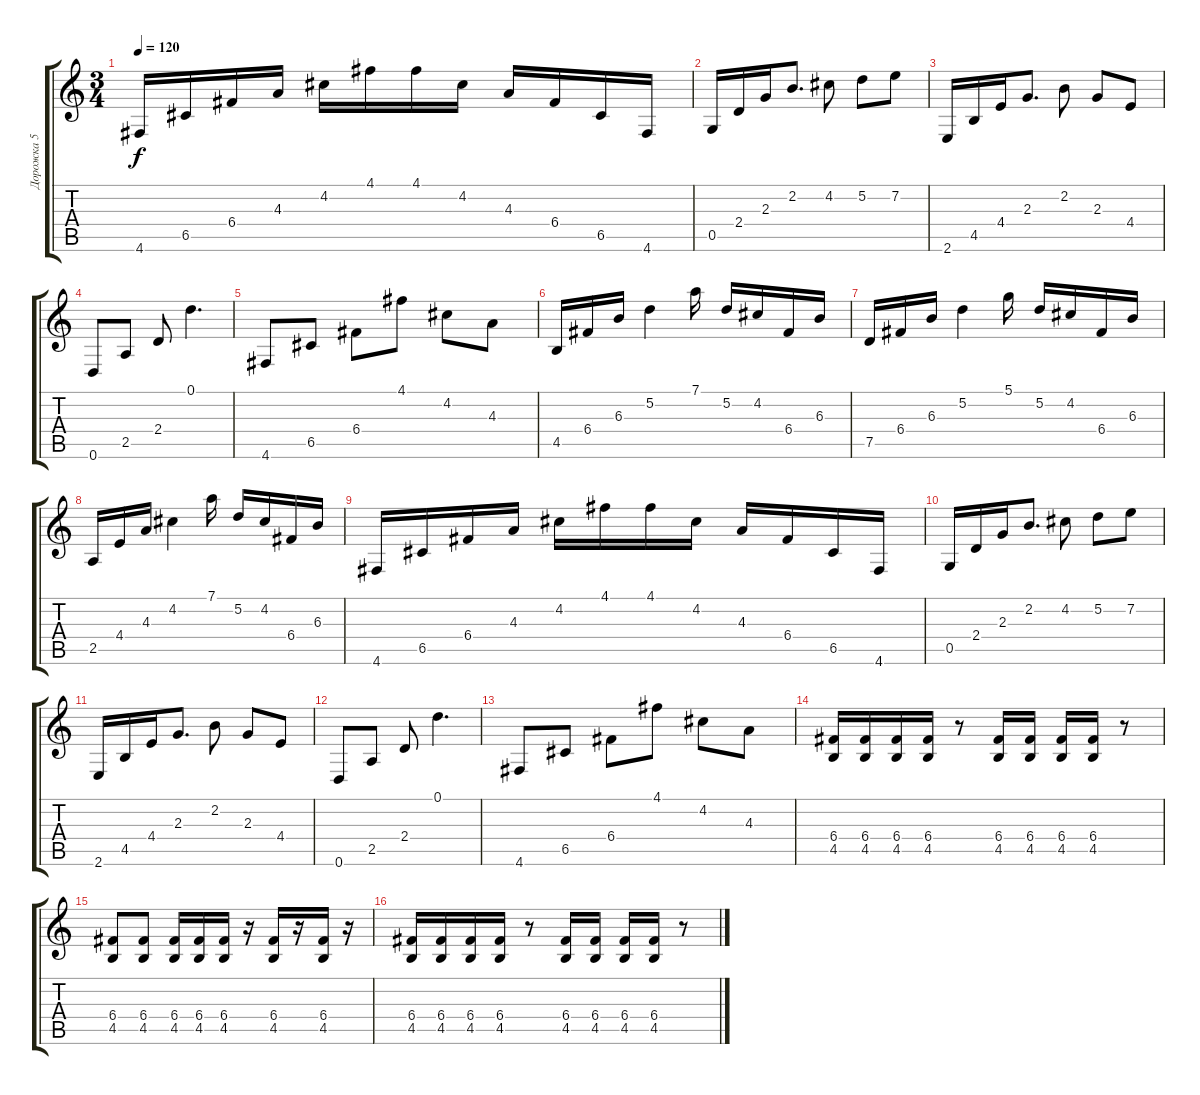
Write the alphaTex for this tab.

\track ("Дорожка 5" "Дорожка 5") {instrument distortionguitar}
\staff {score tabs}
\tuning (D4 A3 F3 C3 G2 D2) {hide}
\ts (3 4)
\tempo 120
\clef g2
\ks c
4.6.16{dy f} 6.5.16 6.4.16 4.3.16 4.2.16 4.1.16 4.1.16 4.2.16 4.3.16 6.4.16 6.5.16 4.6.16 |
0.5.16 2.4.16 2.3.16 2.2.8{d} 4.2.8 5.2.8 7.2.8 |
2.6.16 4.5.16 4.4.16 2.3.8{d} 2.2.8 2.3.8 4.4.8 |
0.6.8 2.5.8 2.4.8 0.1.4{d} |
4.6.8 6.5.8 6.4.8 4.1.8 4.2.8 4.3.8 |
4.5.16 6.4.16 6.3.16 5.2.4 7.1.16 5.2.16 4.2.16 6.4.16 6.3.16 |
7.5.16 6.4.16 6.3.16 5.2.4 5.1.16 5.2.16 4.2.16 6.4.16 6.3.16 |
2.5.16 4.4.16 4.3.16 4.2.4 7.1.16 5.2.16 4.2.16 6.4.16 6.3.16 |
4.6.16 6.5.16 6.4.16 4.3.16 4.2.16 4.1.16 4.1.16 4.2.16 4.3.16 6.4.16 6.5.16 4.6.16 |
0.5.16 2.4.16 2.3.16 2.2.8{d} 4.2.8 5.2.8 7.2.8 |
2.6.16 4.5.16 4.4.16 2.3.8{d} 2.2.8 2.3.8 4.4.8 |
0.6.8 2.5.8 2.4.8 0.1.4{d} |
4.6.8 6.5.8 6.4.8 4.1.8 4.2.8 4.3.8 |
(6.4 4.5).16 (6.4 4.5).16 (6.4 4.5).16 (6.4 4.5).16 r.8 (6.4 4.5).16 (6.4 4.5).16 (6.4 4.5).16 (6.4 4.5).16 r.8 |
(6.4 4.5).8 (6.4 4.5).8 (6.4 4.5).16 (6.4 4.5).16 (6.4 4.5).16 r.16 (6.4 4.5).16 r.16 (6.4 4.5).16 r.16 |
(6.4 4.5).16 (6.4 4.5).16 (6.4 4.5).16 (6.4 4.5).16 r.8 (6.4 4.5).16 (6.4 4.5).16 (6.4 4.5).16 (6.4 4.5).16 r.8
